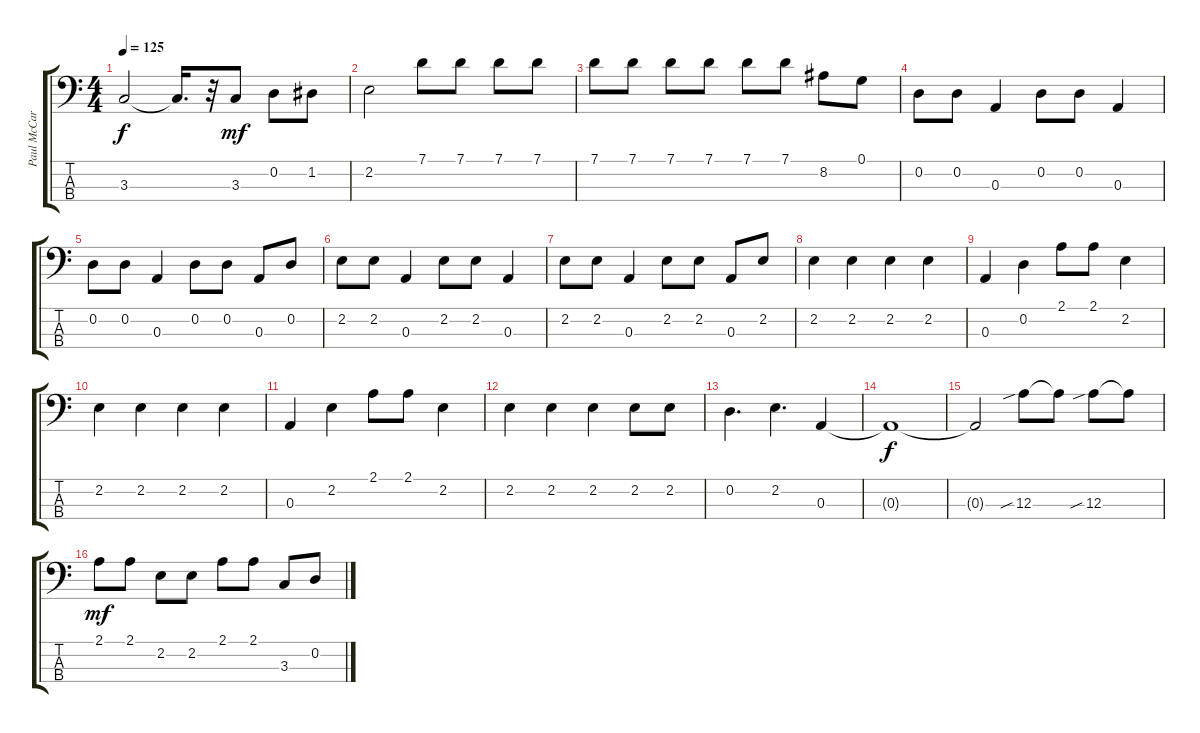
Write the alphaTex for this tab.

\track ("Paul McCartney Bass" "Paul McCar") {instrument electricbassfinger}
\staff {score tabs}
\tuning (G2 D2 A1 E1) {hide}
\ts (4 4)
\tempo 125
\clef f4
\ks c
3.3{t}.2{dy f} 3.3{t}.16{d} r.32 3.3.8{dy mf} 0.2.8 1.2.8 |
2.2.2 7.1.8 7.1.8 7.1.8 7.1.8 |
7.1.8 7.1.8 7.1.8 7.1.8 7.1.8 7.1.8 8.2.8 0.1.8 |
0.2.8 0.2.8 0.3.4 0.2.8 0.2.8 0.3.4 |
0.2.8 0.2.8 0.3.4 0.2.8 0.2.8 0.3.8 0.2.8 |
2.2.8 2.2.8 0.3.4 2.2.8 2.2.8 0.3.4 |
2.2.8 2.2.8 0.3.4 2.2.8 2.2.8 0.3.8 2.2.8 |
2.2.4 2.2.4 2.2.4 2.2.4 |
0.3.4 0.2.4 2.1.8 2.1.8 2.2.4 |
2.2.4 2.2.4 2.2.4 2.2.4 |
0.3.4 2.2.4 2.1.8 2.1.8 2.2.4 |
2.2.4 2.2.4 2.2.4 2.2.8 2.2.8 |
0.2.4{d} 2.2.4{d} 0.3.4 |
0.3{t}.1{dy f} |
0.3{t}.2 12.3{sib}.8 12.3{t}.8 12.3{sib}.8 12.3{t}.8 |
2.1.8{dy mf} 2.1.8 2.2.8 2.2.8 2.1.8 2.1.8 3.3.8 0.2.8
